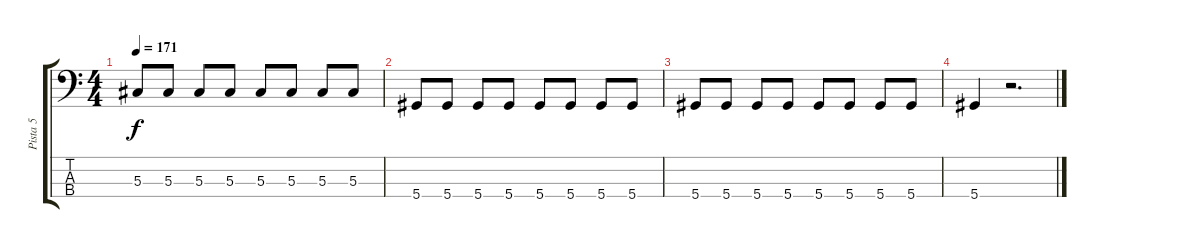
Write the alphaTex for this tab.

\track ("Pista 5" "Pista 5") {instrument electricbasspick}
\staff {score tabs}
\tuning (Gb2 Db2 Ab1 Eb1) {hide}
\ts (4 4)
\tempo 171
\clef f4
\ks c
5.3.8{dy f} 5.3.8 5.3.8 5.3.8 5.3.8 5.3.8 5.3.8 5.3.8 |
5.4.8 5.4.8 5.4.8 5.4.8 5.4.8 5.4.8 5.4.8 5.4.8 |
5.4.8 5.4.8 5.4.8 5.4.8 5.4.8 5.4.8 5.4.8 5.4.8 |
5.4.4 r.2{d}
